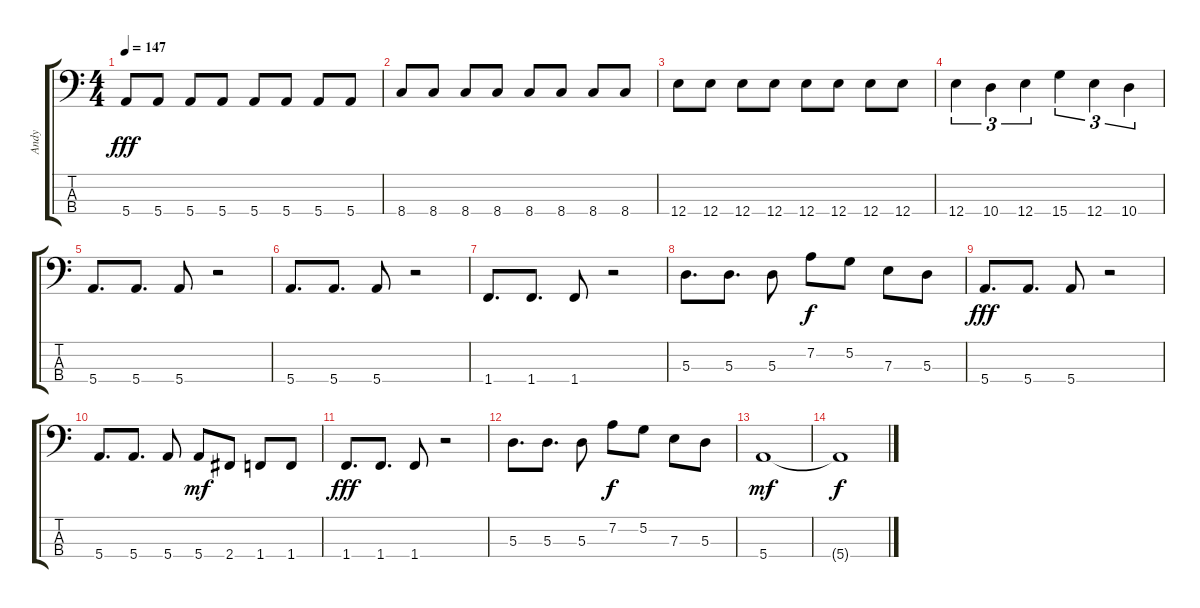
\track ("Andy" "Andy") {instrument electricbasspick}
\staff {score tabs}
\tuning (G2 D2 A1 E1) {hide}
\ts (4 4)
\tempo 147
\clef f4
\ks c
5.4.8{dy fff} 5.4.8 5.4.8 5.4.8 5.4.8 5.4.8 5.4.8 5.4.8 |
8.4.8 8.4.8 8.4.8 8.4.8 8.4.8 8.4.8 8.4.8 8.4.8 |
12.4.8 12.4.8 12.4.8 12.4.8 12.4.8 12.4.8 12.4.8 12.4.8 |
12.4.4{tu (3 2)} 10.4.4{tu (3 2)} 12.4.4{tu (3 2)} 15.4.4{tu (3 2)} 12.4.4{tu (3 2)} 10.4.4{tu (3 2)} |
5.4.8{d} 5.4.8{d} 5.4.8 r.2 |
5.4.8{d} 5.4.8{d} 5.4.8 r.2 |
1.4.8{d} 1.4.8{d} 1.4.8 r.2 |
5.3.8{d} 5.3.8{d} 5.3.8 7.2.8{dy f} 5.2.8 7.3.8 5.3.8 |
5.4.8{d dy fff} 5.4.8{d} 5.4.8 r.2 |
5.4.8{d} 5.4.8{d} 5.4.8 5.4.8{dy mf} 2.4.8 1.4.8 1.4.8 |
1.4.8{d dy fff} 1.4.8{d} 1.4.8 r.2 |
5.3.8{d} 5.3.8{d} 5.3.8 7.2.8{dy f} 5.2.8 7.3.8 5.3.8 |
5.4.1{dy mf} |
5.4{t}.1{dy f}
